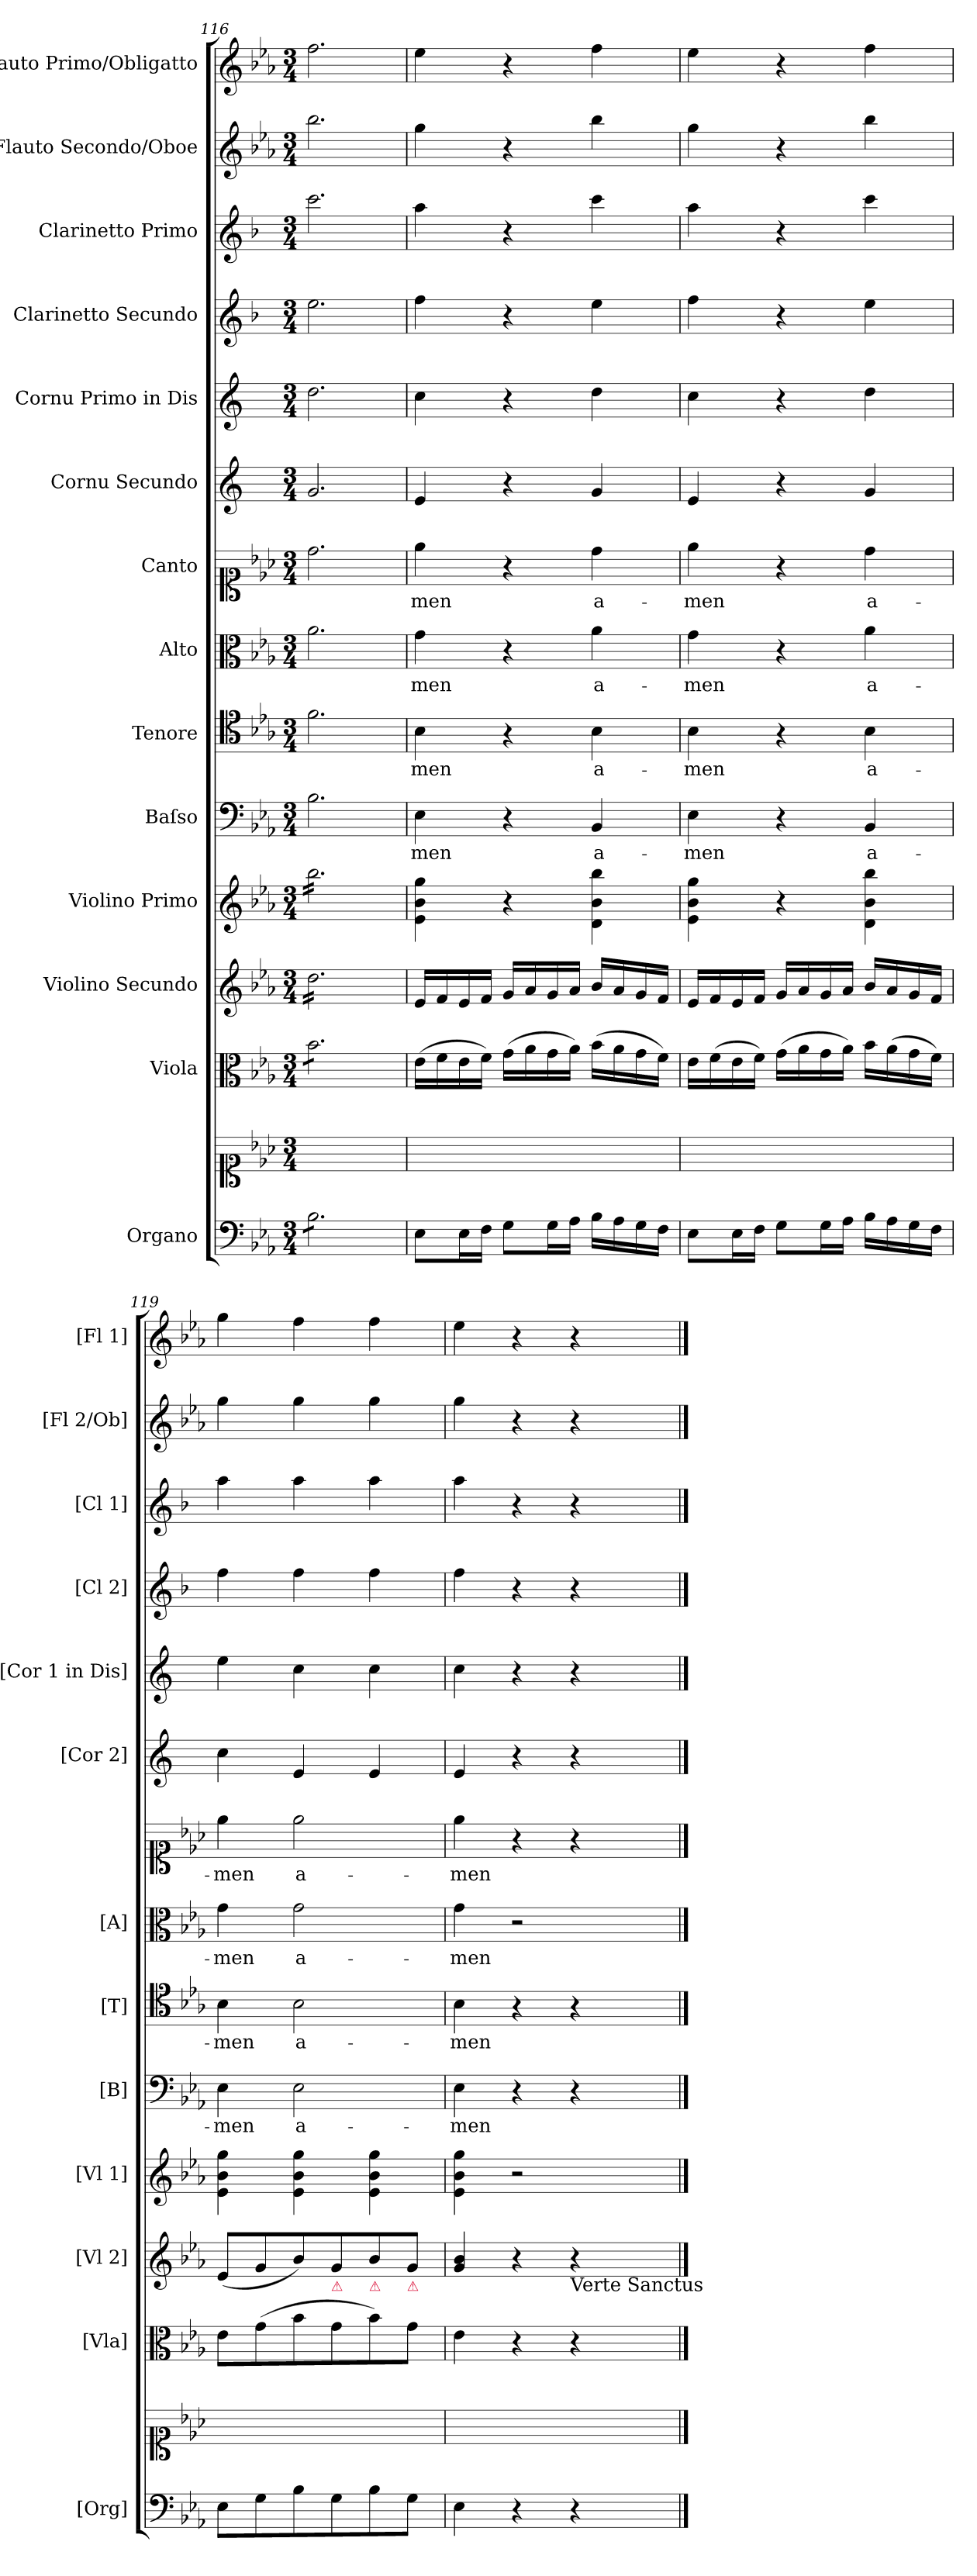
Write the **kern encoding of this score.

**kern	**kern	**kern	**kern	**kern	**kern	**text	**kern	**text	**kern	**text	**kern	**text	**kern	**kern	**kern	**kern	**kern	**kern
*part14	*part14	*part13	*part12	*part11	*part10	*part10	*part9	*part9	*part8	*part8	*part7	*part7	*part6	*part5	*part4	*part3	*part2	*part1
*staff15	*staff14	*staff13	*staff12	*staff11	*staff10	*staff10	*staff9	*staff9	*staff8	*staff8	*staff7	*staff7	*staff6	*staff5	*staff4	*staff3	*staff2	*staff1
*I"Organo	*	*I"Viola	*I"Violino Secundo	*I"Violino Primo	*I"Baſso	*	*I"Tenore	*	*I"Alto	*	*I"Canto	*	*I"Cornu Secundo	*I"Cornu Primo in Dis	*I"Clarinetto Secundo	*I"Clarinetto Primo	*I"Flauto Secondo/Oboe	*I"Flauto Primo/Obligatto
*I'[Org]	*	*I'[Vla]	*I'[Vl 2]	*I'[Vl 1]	*I'[B]	*	*I'[T]	*	*I'[A]	*	*	*	*I'[Cor 2]	*I'[Cor 1 in Dis]	*I'[Cl 2]	*I'[Cl 1]	*I'[Fl 2/Ob]	*I'[Fl 1]
*clefF4	*clefC1	*clefC3	*clefG2	*clefG2	*clefF4	*	*clefC4	*	*clefC3	*	*clefC1	*	*clefG2	*clefG2	*clefG2	*clefG2	*clefG2	*clefG2
*	*	*	*	*	*	*	*	*	*	*	*	*	*ITrd-2c-3	*ITrd-2c-3	*ITrd1c2	*ITrd1c2	*	*
*k[b-e-a-]	*k[b-e-a-]	*k[b-e-a-]	*k[b-e-a-]	*k[b-e-a-]	*k[b-e-a-]	*	*k[b-e-a-]	*	*k[b-e-a-]	*	*k[b-e-a-]	*	*k[b-e-a-]	*k[b-e-a-]	*k[b-e-a-]	*k[b-e-a-]	*k[b-e-a-]	*k[b-e-a-]
*E-:	*E-:	*E-:	*E-:	*E-:	*E-:	*	*E-:	*	*E-:	*	*E-:	*	*E-:	*E-:	*E-:	*E-:	*E-:	*E-:
*M3/4	*M3/4	*M3/4	*M3/4	*M3/4	*M3/4	*	*M3/4	*	*M3/4	*	*M3/4	*	*M3/4	*M3/4	*M3/4	*M3/4	*M3/4	*M3/4
=116	=116	=116	=116	=116	=116	=116	=116	=116	=116	=116	=116	=116	=116	=116	=116	=116	=116	=116
*tremolo	*	*	*	*	*	*	*	*	*	*	*	*	*	*	*	*	*	*
*	*	*tremolo	*	*	*	*	*	*	*	*	*	*	*	*	*	*	*	*
*	*	*	*tremolo	*	*	*	*	*	*	*	*	*	*	*	*	*	*	*
*	*	*	*	*tremolo	*	*	*	*	*	*	*	*	*	*	*	*	*	*
8B-\L	2.ryy	8b-\L	16dd\LL	16bb-\LL	2.B-\	.	2.f\	.	2.a-\	.	2.dd\	.	2.b-/	2.ff\	2.dd\	2.bb-\	2.bb-\	2.ff\
.	.	.	16dd\	16bb-\	.	.	.	.	.	.	.	.	.	.	.	.	.	.
8B-\	.	8b-\	16dd\	16bb-\	.	.	.	.	.	.	.	.	.	.	.	.	.	.
.	.	.	16dd\	16bb-\	.	.	.	.	.	.	.	.	.	.	.	.	.	.
8B-\	.	8b-\	16dd\	16bb-\	.	.	.	.	.	.	.	.	.	.	.	.	.	.
.	.	.	16dd\	16bb-\	.	.	.	.	.	.	.	.	.	.	.	.	.	.
8B-\	.	8b-\	16dd\	16bb-\	.	.	.	.	.	.	.	.	.	.	.	.	.	.
.	.	.	16dd\	16bb-\	.	.	.	.	.	.	.	.	.	.	.	.	.	.
8B-\	.	8b-\	16dd\	16bb-\	.	.	.	.	.	.	.	.	.	.	.	.	.	.
.	.	.	16dd\	16bb-\	.	.	.	.	.	.	.	.	.	.	.	.	.	.
8B-\J	.	8b-\J	16dd\	16bb-\	.	.	.	.	.	.	.	.	.	.	.	.	.	.
*	*	*Xtremolo	*	*	*	*	*	*	*	*	*	*	*	*	*	*	*	*
*Xtremolo	*	*	*	*	*	*	*	*	*	*	*	*	*	*	*	*	*	*
.	.	.	16dd\JJ	16bb-\JJ	.	.	.	.	.	.	.	.	.	.	.	.	.	.
*	*	*	*	*Xtremolo	*	*	*	*	*	*	*	*	*	*	*	*	*	*
*	*	*	*Xtremolo	*	*	*	*	*	*	*	*	*	*	*	*	*	*	*
=117	=117	=117	=117	=117	=117	=117	=117	=117	=117	=117	=117	=117	=117	=117	=117	=117	=117	=117
8E-\L	2.ryy	(>16e-\LL	16e-/LL	4e-\ 4b-\ 4gg\	4E-\	-men	4B-\	-men	4g\	-men	4ee-\	-men	4g/	4ee-\	4ee-\	4gg\	4gg\	4ee-\
.	.	16f\	16f/	.	.	.	.	.	.	.	.	.	.	.	.	.	.	.
16E-\L	.	16e-\	16e-/	.	.	.	.	.	.	.	.	.	.	.	.	.	.	.
16F\JJ	.	16f\JJ)	16f/JJ	.	.	.	.	.	.	.	.	.	.	.	.	.	.	.
8G\L	.	(>16g\LL	16g/LL	4r	4r	.	4r	.	4r	.	4r	.	4r	4r	4r	4r	4r	4r
.	.	16a-\	16a-/	.	.	.	.	.	.	.	.	.	.	.	.	.	.	.
16G\L	.	16g\	16g/	.	.	.	.	.	.	.	.	.	.	.	.	.	.	.
16A-\JJ	.	16a-\JJ)	16a-/JJ	.	.	.	.	.	.	.	.	.	.	.	.	.	.	.
!	!	!	!	!	!	!LO:LY:i	!	!LO:LY:i	!	!LO:LY:i	!	!LO:LY:i	!	!	!	!	!	!
16B-\LL	.	(>16b-\LL	16b-/LL	4d\ 4b-\ 4bb-\	4BB-/	a-	4B-\	a-	4a-\	a-	4dd\	a-	4b-/	4ff\	4dd\	4bb-\	4bb-\	4ff\
16A-\	.	16a-\	16a-/	.	.	.	.	.	.	.	.	.	.	.	.	.	.	.
16G\	.	16g\	16g/	.	.	.	.	.	.	.	.	.	.	.	.	.	.	.
16F\JJ	.	16f\JJ)	16f/JJ	.	.	.	.	.	.	.	.	.	.	.	.	.	.	.
=118	=118	=118	=118	=118	=118	=118	=118	=118	=118	=118	=118	=118	=118	=118	=118	=118	=118	=118
!	!	!	!	!	!	!LO:LY:i	!	!LO:LY:i	!	!LO:LY:i	!	!LO:LY:i	!	!	!	!	!	!
8E-\L	2.ryy	16e-\LL	16e-/LL	4e-\ 4b-\ 4gg\	4E-\	-men	4B-\	-men	4g\	-men	4ee-\	-men	4g/	4ee-\	4ee-\	4gg\	4gg\	4ee-\
.	.	(>16f\	16f/	.	.	.	.	.	.	.	.	.	.	.	.	.	.	.
16E-\L	.	16e-\	16e-/	.	.	.	.	.	.	.	.	.	.	.	.	.	.	.
16F\JJ	.	16f\JJ)	16f/JJ	.	.	.	.	.	.	.	.	.	.	.	.	.	.	.
8G\L	.	(>16g\LL	16g/LL	4r	4r	.	4r	.	4r	.	4r	.	4r	4r	4r	4r	4r	4r
.	.	16a-\	16a-/	.	.	.	.	.	.	.	.	.	.	.	.	.	.	.
16G\L	.	16g\	16g/	.	.	.	.	.	.	.	.	.	.	.	.	.	.	.
16A-\JJ	.	16a-\JJ)	16a-/JJ	.	.	.	.	.	.	.	.	.	.	.	.	.	.	.
!	!	!	!	!	!	!LO:LY:i	!	!	!	!LO:LY:i	!	!	!	!	!	!	!	!
16B-\LL	.	16b-\LL	16b-/LL	4d\ 4b-\ 4bb-\	4BB-/	a-	4B-\	a-	4a-\	a-	4dd\	a-	4b-/	4ff\	4dd\	4bb-\	4bb-\	4ff\
16A-\	.	(>16a-\	16a-/	.	.	.	.	.	.	.	.	.	.	.	.	.	.	.
16G\	.	16g\	16g/	.	.	.	.	.	.	.	.	.	.	.	.	.	.	.
16F\JJ	.	16f\JJ)	16f/JJ	.	.	.	.	.	.	.	.	.	.	.	.	.	.	.
=119	=119	=119	=119	=119	=119	=119	=119	=119	=119	=119	=119	=119	=119	=119	=119	=119	=119	=119
!	!	!	!	!	!	!LO:LY:i	!	!	!	!LO:LY:i	!	!	!	!	!	!	!	!
8E-\L	2.ryy	8e-\L	(<8e-/L	4e-\ 4b-\ 4gg\	4E-\	-men	4B-\	-men	4g\	-men	4ee-\	-men	4ee-\	4gg\	4ee-\	4gg\	4gg\	4gg\
8G\	.	(>8g\	8g/	.	.	.	.	.	.	.	.	.	.	.	.	.	.	.
8B-\	.	8b-\	8b-/)	4e-\ 4b-\ 4gg\	2E-\	a-	2B-\	a-	2g\	a-	2ee-\	a-	4g/	4ee-\	4ee-\	4gg\	4gg\	4ff\
!	!	!	!LO:TX:b:color=crimson:t=⚠	!	!	!	!	!	!	!	!	!	!	!	!	!	!	!
8G\	.	8g\	8g/	.	.	.	.	.	.	.	.	.	.	.	.	.	.	.
!	!	!	!LO:TX:b:color=crimson:t=⚠	!	!	!	!	!	!	!	!	!	!	!	!	!	!	!
8B-\	.	8b-\)	8b-/	4e-\ 4b-\ 4gg\	.	.	.	.	.	.	.	.	4g/	4ee-\	4ee-\	4gg\	4gg\	4ff\
!	!	!	!LO:TX:b:color=crimson:t=⚠	!	!	!	!	!	!	!	!	!	!	!	!	!	!	!
8G\J	.	8g\J	8g/J	.	.	.	.	.	.	.	.	.	.	.	.	.	.	.
=120	=120	=120	=120	=120	=120	=120	=120	=120	=120	=120	=120	=120	=120	=120	=120	=120	=120	=120
4E-\	2.ryy	4e-\	4g/ 4b-/	4e-\ 4b-\ 4gg\	4E-\	-men	4B-\	-men	4g\	-men	4ee-\	-men	4g/	4ee-\	4ee-\	4gg\	4gg\	4ee-\
4r	.	4r	4r	2r	4r	.	4r	.	2r	.	4r	.	4r	4r	4r	4r	4r	4r
!	!	!	!LO:TX:b:t=Verte Sanctus	!	!	!	!	!	!	!	!	!	!	!	!	!	!	!
4r	.	4r	4r	.	4r	.	4r	.	.	.	4r	.	4r	4r	4r	4r	4r	4r
==	==	==	==	==	==	==	==	==	==	==	==	==	==	==	==	==	==	==
*-	*-	*-	*-	*-	*-	*-	*-	*-	*-	*-	*-	*-	*-	*-	*-	*-	*-	*-
